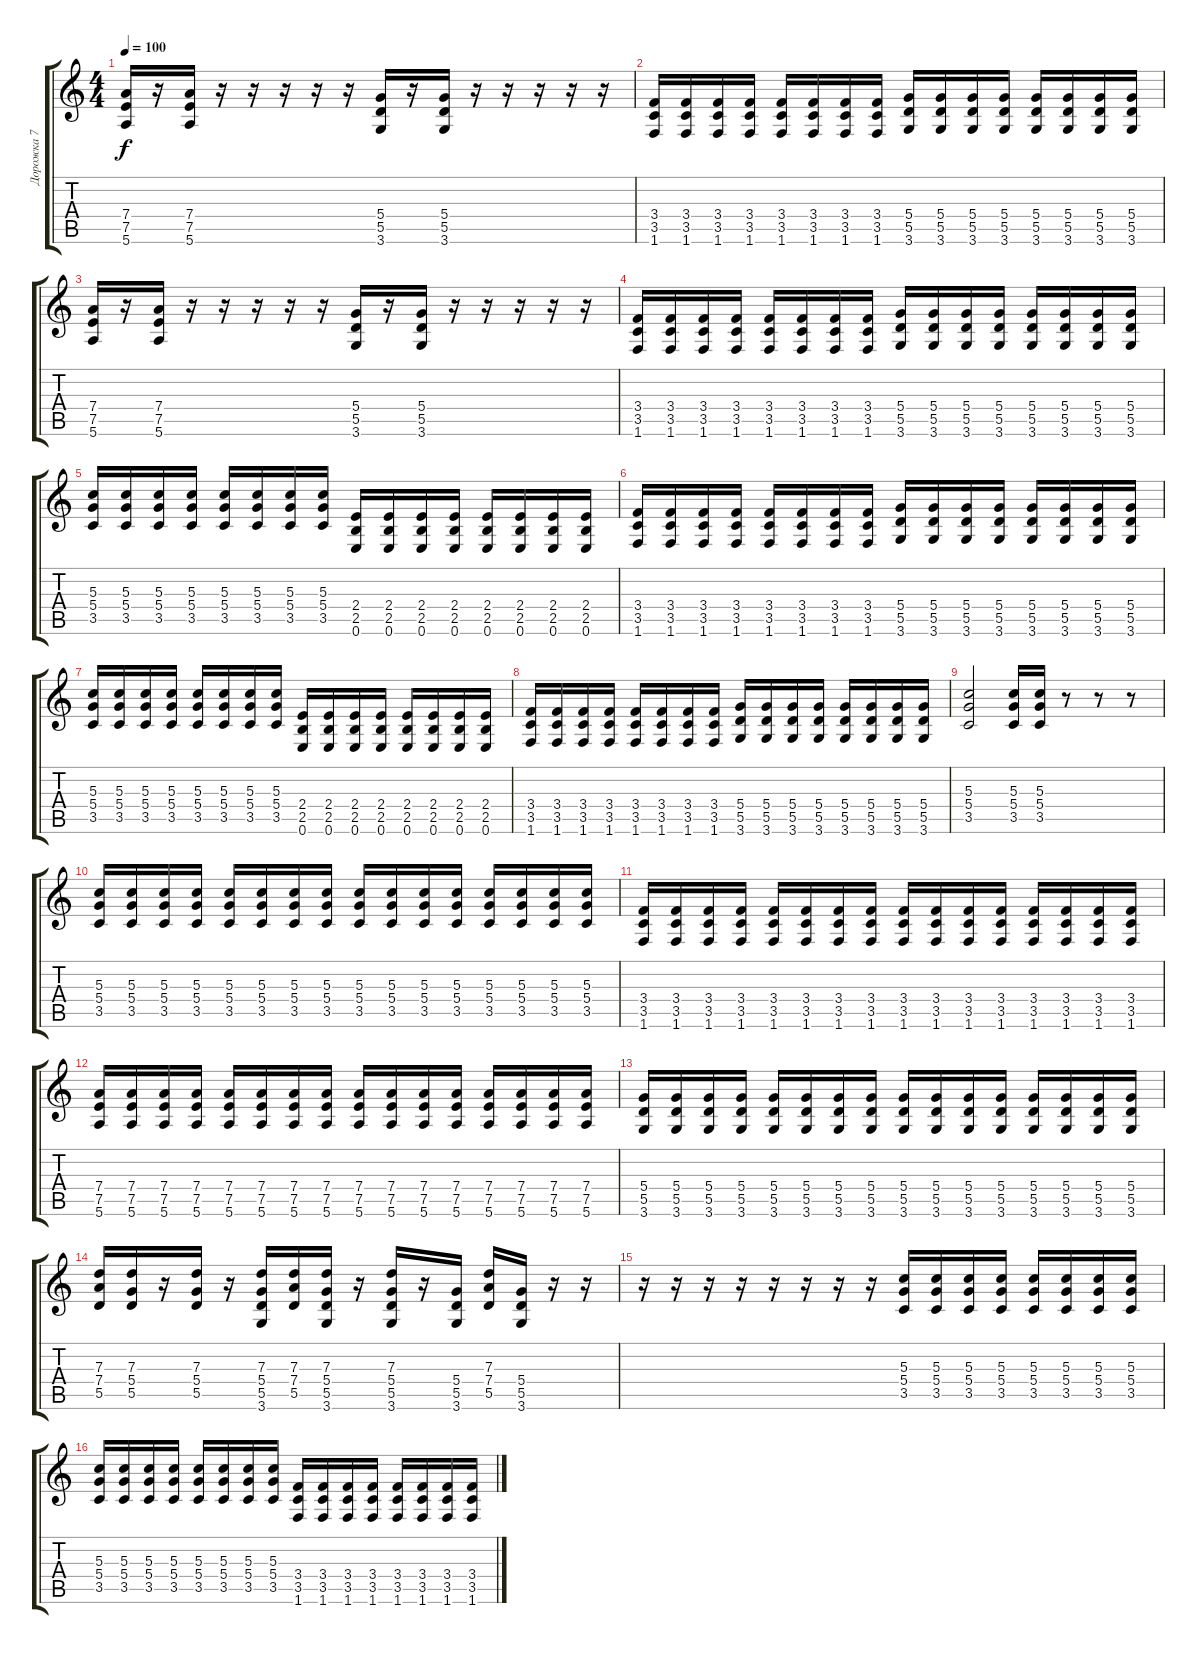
\track ("Дорожка 7" "Дорожка 7") {instrument distortionguitar}
\staff {score tabs}
\tuning (E4 B3 G3 D3 A2 E2) {hide}
\ts (4 4)
\tempo 100
\clef g2
\ks c
(7.4 7.5 5.6).16{dy f} r.16 (7.4 7.5 5.6).16 r.16 r.16 r.16 r.16 r.16 (5.4 5.5 3.6).16 r.16 (5.4 5.5 3.6).16 r.16 r.16 r.16 r.16 r.16 |
(3.4 3.5 1.6).16 (3.4 3.5 1.6).16 (3.4 3.5 1.6).16 (3.4 3.5 1.6).16 (3.4 3.5 1.6).16 (3.4 3.5 1.6).16 (3.4 3.5 1.6).16 (3.4 3.5 1.6).16 (5.4 5.5 3.6).16 (5.4 5.5 3.6).16 (5.4 5.5 3.6).16 (5.4 5.5 3.6).16 (5.4 5.5 3.6).16 (5.4 5.5 3.6).16 (5.4 5.5 3.6).16 (5.4 5.5 3.6).16 |
(7.4 7.5 5.6).16 r.16 (7.4 7.5 5.6).16 r.16 r.16 r.16 r.16 r.16 (5.4 5.5 3.6).16 r.16 (5.4 5.5 3.6).16 r.16 r.16 r.16 r.16 r.16 |
(3.4 3.5 1.6).16 (3.4 3.5 1.6).16 (3.4 3.5 1.6).16 (3.4 3.5 1.6).16 (3.4 3.5 1.6).16 (3.4 3.5 1.6).16 (3.4 3.5 1.6).16 (3.4 3.5 1.6).16 (5.4 5.5 3.6).16 (5.4 5.5 3.6).16 (5.4 5.5 3.6).16 (5.4 5.5 3.6).16 (5.4 5.5 3.6).16 (5.4 5.5 3.6).16 (5.4 5.5 3.6).16 (5.4 5.5 3.6).16 |
(5.3 5.4 3.5).16 (5.3 5.4 3.5).16 (5.3 5.4 3.5).16 (5.3 5.4 3.5).16 (5.3 5.4 3.5).16 (5.3 5.4 3.5).16 (5.3 5.4 3.5).16 (5.3 5.4 3.5).16 (2.4 2.5 0.6).16 (2.4 2.5 0.6).16 (2.4 2.5 0.6).16 (2.4 2.5 0.6).16 (2.4 2.5 0.6).16 (2.4 2.5 0.6).16 (2.4 2.5 0.6).16 (2.4 2.5 0.6).16 |
(3.4 3.5 1.6).16 (3.4 3.5 1.6).16 (3.4 3.5 1.6).16 (3.4 3.5 1.6).16 (3.4 3.5 1.6).16 (3.4 3.5 1.6).16 (3.4 3.5 1.6).16 (3.4 3.5 1.6).16 (5.4 5.5 3.6).16 (5.4 5.5 3.6).16 (5.4 5.5 3.6).16 (5.4 5.5 3.6).16 (5.4 5.5 3.6).16 (5.4 5.5 3.6).16 (5.4 5.5 3.6).16 (5.4 5.5 3.6).16 |
(5.3 5.4 3.5).16 (5.3 5.4 3.5).16 (5.3 5.4 3.5).16 (5.3 5.4 3.5).16 (5.3 5.4 3.5).16 (5.3 5.4 3.5).16 (5.3 5.4 3.5).16 (5.3 5.4 3.5).16 (2.4 2.5 0.6).16 (2.4 2.5 0.6).16 (2.4 2.5 0.6).16 (2.4 2.5 0.6).16 (2.4 2.5 0.6).16 (2.4 2.5 0.6).16 (2.4 2.5 0.6).16 (2.4 2.5 0.6).16 |
(3.4 3.5 1.6).16 (3.4 3.5 1.6).16 (3.4 3.5 1.6).16 (3.4 3.5 1.6).16 (3.4 3.5 1.6).16 (3.4 3.5 1.6).16 (3.4 3.5 1.6).16 (3.4 3.5 1.6).16 (5.4 5.5 3.6).16 (5.4 5.5 3.6).16 (5.4 5.5 3.6).16 (5.4 5.5 3.6).16 (5.4 5.5 3.6).16 (5.4 5.5 3.6).16 (5.4 5.5 3.6).16 (5.4 5.5 3.6).16 |
(5.3 5.4 3.5).2 (5.3 5.4 3.5).16 (5.3 5.4 3.5).16 r.8 r.8 r.8 |
(5.3 5.4 3.5).16 (5.3 5.4 3.5).16 (5.3 5.4 3.5).16 (5.3 5.4 3.5).16 (5.3 5.4 3.5).16 (5.3 5.4 3.5).16 (5.3 5.4 3.5).16 (5.3 5.4 3.5).16 (5.3 5.4 3.5).16 (5.3 5.4 3.5).16 (5.3 5.4 3.5).16 (5.3 5.4 3.5).16 (5.3 5.4 3.5).16 (5.3 5.4 3.5).16 (5.3 5.4 3.5).16 (5.3 5.4 3.5).16 |
(3.4 3.5 1.6).16 (3.4 3.5 1.6).16 (3.4 3.5 1.6).16 (3.4 3.5 1.6).16 (3.4 3.5 1.6).16 (3.4 3.5 1.6).16 (3.4 3.5 1.6).16 (3.4 3.5 1.6).16 (3.4 3.5 1.6).16 (3.4 3.5 1.6).16 (3.4 3.5 1.6).16 (3.4 3.5 1.6).16 (3.4 3.5 1.6).16 (3.4 3.5 1.6).16 (3.4 3.5 1.6).16 (3.4 3.5 1.6).16 |
(7.4 7.5 5.6).16 (7.4 7.5 5.6).16 (7.4 7.5 5.6).16 (7.4 7.5 5.6).16 (7.4 7.5 5.6).16 (7.4 7.5 5.6).16 (7.4 7.5 5.6).16 (7.4 7.5 5.6).16 (7.4 7.5 5.6).16 (7.4 7.5 5.6).16 (7.4 7.5 5.6).16 (7.4 7.5 5.6).16 (7.4 7.5 5.6).16 (7.4 7.5 5.6).16 (7.4 7.5 5.6).16 (7.4 7.5 5.6).16 |
(5.4 5.5 3.6).16 (5.4 5.5 3.6).16 (5.4 5.5 3.6).16 (5.4 5.5 3.6).16 (5.4 5.5 3.6).16 (5.4 5.5 3.6).16 (5.4 5.5 3.6).16 (5.4 5.5 3.6).16 (5.4 5.5 3.6).16 (5.4 5.5 3.6).16 (5.4 5.5 3.6).16 (5.4 5.5 3.6).16 (5.4 5.5 3.6).16 (5.4 5.5 3.6).16 (5.4 5.5 3.6).16 (5.4 5.5 3.6).16 |
(7.3 7.4 5.5).16 (7.3 5.4 5.5).16 r.16 (7.3 5.4 5.5).16 r.16 (7.3 5.4 5.5 3.6).16 (7.3 7.4 5.5).16 (7.3 5.4 5.5 3.6).16 r.16 (7.3 5.4 5.5 3.6).16 r.16 (5.4 5.5 3.6).16 (7.3 7.4 5.5).16 (5.4 5.5 3.6).16 r.16 r.16 |
r.16 r.16 r.16 r.16 r.16 r.16 r.16 r.16 (5.3 5.4 3.5).16 (5.3 5.4 3.5).16 (5.3 5.4 3.5).16 (5.3 5.4 3.5).16 (5.3 5.4 3.5).16 (5.3 5.4 3.5).16 (5.3 5.4 3.5).16 (5.3 5.4 3.5).16 |
(5.3 5.4 3.5).16 (5.3 5.4 3.5).16 (5.3 5.4 3.5).16 (5.3 5.4 3.5).16 (5.3 5.4 3.5).16 (5.3 5.4 3.5).16 (5.3 5.4 3.5).16 (5.3 5.4 3.5).16 (3.4 3.5 1.6).16 (3.4 3.5 1.6).16 (3.4 3.5 1.6).16 (3.4 3.5 1.6).16 (3.4 3.5 1.6).16 (3.4 3.5 1.6).16 (3.4 3.5 1.6).16 (3.4 3.5 1.6).16
